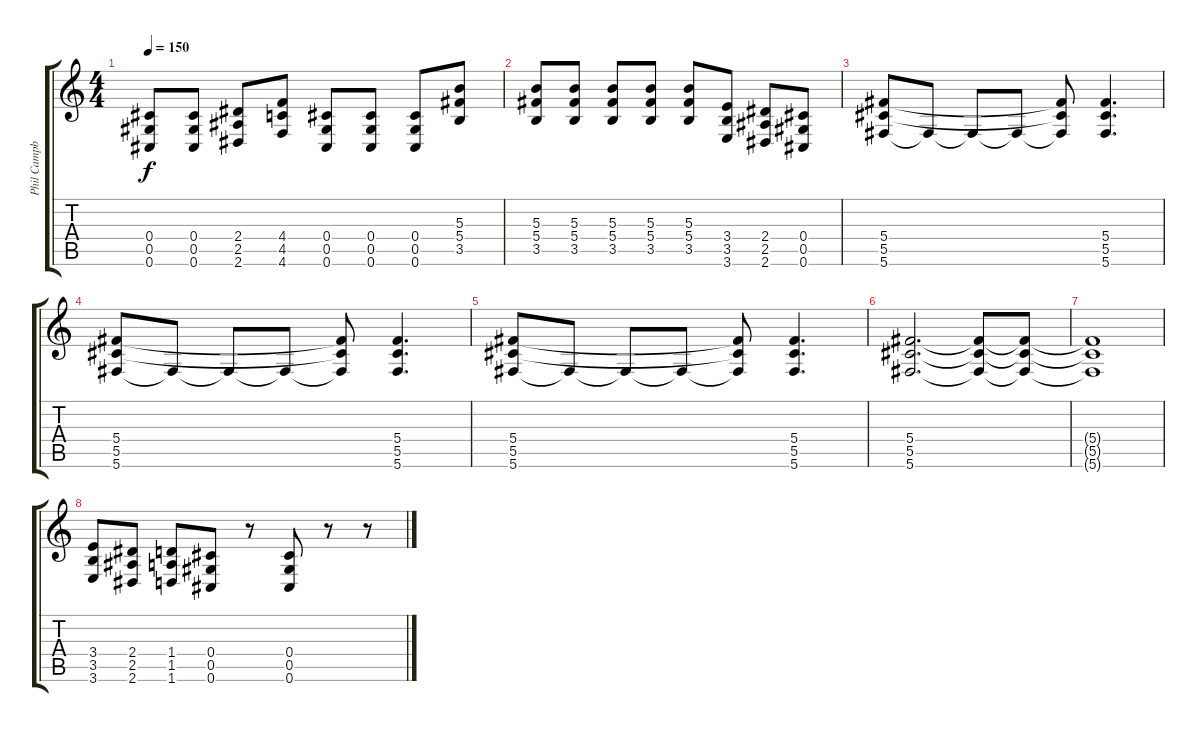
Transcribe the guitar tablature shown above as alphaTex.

\track ("Phil Campbell" "Phil Campb") {instrument distortionguitar}
\staff {score tabs}
\tuning (Eb4 Bb3 Gb3 Db3 Ab2 Db2) {hide}
\ts (4 4)
\tempo 150
\clef g2
\ks c
(0.4 0.5 0.6).8{dy f} (0.4 0.5 0.6).8 (2.4 2.5 2.6).8 (4.4 4.5 4.6).8 (0.4 0.5 0.6).8 (0.4 0.5 0.6).8 (0.4 0.5 0.6).8 (5.3 5.4 3.5).8 |
(5.3 5.4 3.5).8 (5.3 5.4 3.5).8 (5.3 5.4 3.5).8 (5.3 5.4 3.5).8 (5.3 5.4 3.5).8 (3.4 3.5 3.6).8 (2.4 2.5 2.6).8 (0.4 0.5 0.6).8 |
(5.4 5.5 5.6).8 5.6{t}.8 5.6{t}.8 5.6{t}.8 (5.4{t} 5.5{t} 5.6{t}).8 (5.4 5.5 5.6).4{d} |
(5.4 5.5 5.6).8 5.6{t}.8 5.6{t}.8 5.6{t}.8 (5.4{t} 5.5{t} 5.6{t}).8 (5.4 5.5 5.6).4{d} |
(5.4 5.5 5.6).8 5.6{t}.8 5.6{t}.8 5.6{t}.8 (5.4{t} 5.5{t} 5.6{t}).8 (5.4 5.5 5.6).4{d} |
(5.4 5.5 5.6).2{d} (5.4{t} 5.5{t} 5.6{t}).8 (5.4{t} 5.5{t} 5.6{t}).8 |
(5.4{t} 5.5{t} 5.6{t}).1 |
(3.4 3.5 3.6).8 (2.4 2.5 2.6).8 (1.4 1.5 1.6).8 (0.4 0.5 0.6).8 r.8 (0.4 0.5 0.6).8 r.8 r.8
